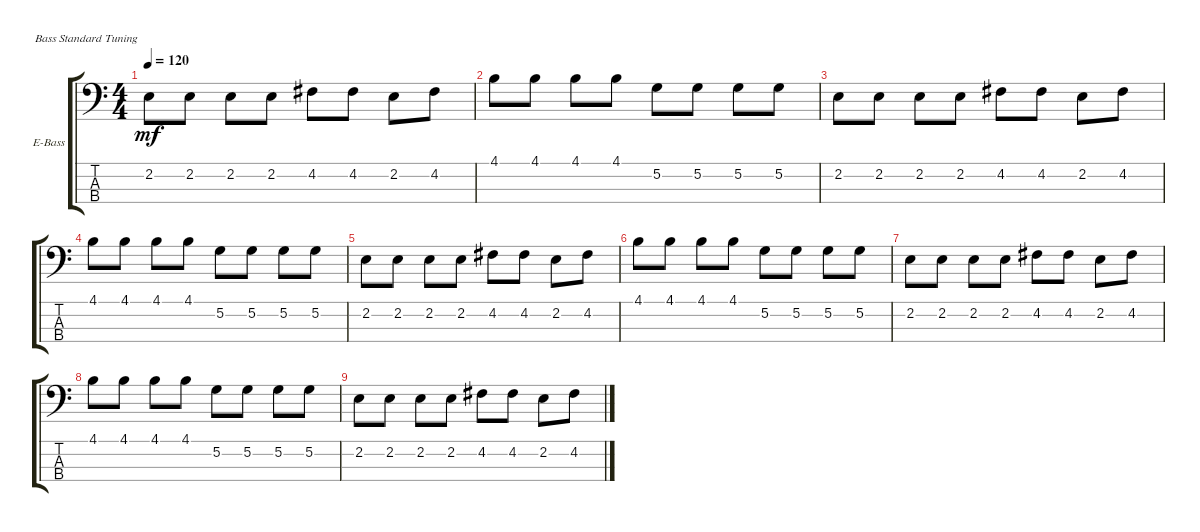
\bracketExtendMode groupsimilarinstruments
\firstSystemTrackNameOrientation horizontal
\otherSystemsTrackNameOrientation horizontal
\track ("Electric Bass" "E-Bass") {solo instrument electricbassfinger}
\staff {score tabs}
\tuning (G2 D2 A1 E1)
\ts (4 4)
\tempo 120
\clef f4
\ks c
2.2.8{dy mf} 2.2.8 2.2.8 2.2.8 4.2.8 4.2.8 2.2.8 4.2.8 |
4.1.8 4.1.8 4.1.8 4.1.8 5.2.8 5.2.8 5.2.8 5.2.8 |
2.2.8 2.2.8 2.2.8 2.2.8 4.2.8 4.2.8 2.2.8 4.2.8 |
4.1.8 4.1.8 4.1.8 4.1.8 5.2.8 5.2.8 5.2.8 5.2.8 |
2.2.8 2.2.8 2.2.8 2.2.8 4.2.8 4.2.8 2.2.8 4.2.8 |
4.1.8 4.1.8 4.1.8 4.1.8 5.2.8 5.2.8 5.2.8 5.2.8 |
2.2.8 2.2.8 2.2.8 2.2.8 4.2.8 4.2.8 2.2.8 4.2.8 |
4.1.8 4.1.8 4.1.8 4.1.8 5.2.8 5.2.8 5.2.8 5.2.8 |
2.2.8 2.2.8 2.2.8 2.2.8 4.2.8 4.2.8 2.2.8 4.2.8
